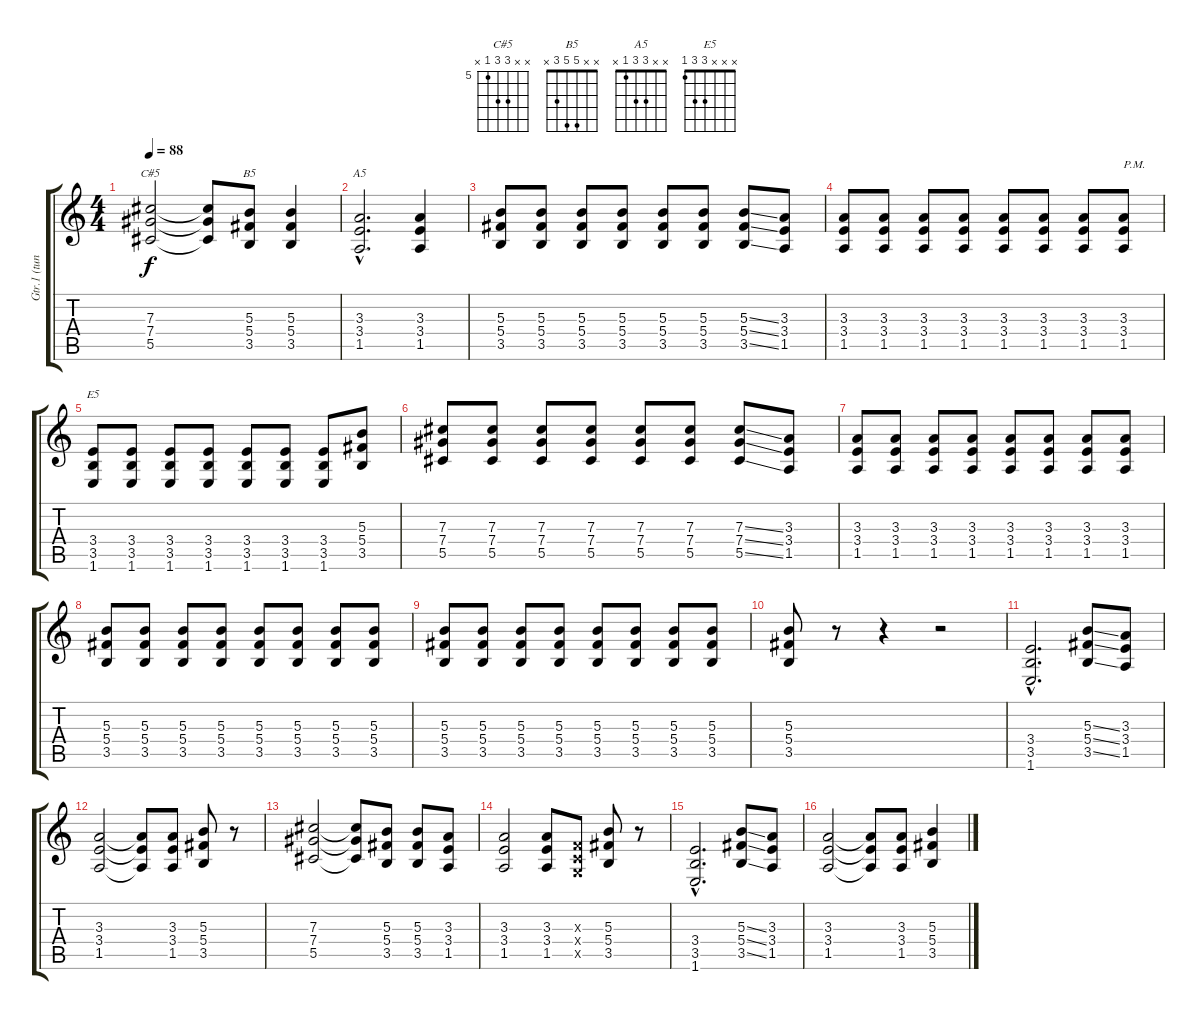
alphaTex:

\track ("Gtr.1 (tune dwn 1/2 step)" "Gtr.1 (tun") {instrument electricguitarclean}
\staff {score tabs}
\tuning (Eb4 Bb3 Gb3 Db3 Ab2 Eb2) {hide}
\chord ("C#5" x x 7 7 5 x) {firstfret 5}
\chord ("B5" x x 5 5 3 x)
\chord ("A5" x x 3 3 1 x)
\chord ("E5" x x x 3 3 1)
\ts (4 4)
\tempo 88
\clef g2
\ks c
(7.3 7.4 5.5).2{ch "C#5" dy f} (7.3{t} 7.4{t} 5.5{t}).8 (5.3 5.4 3.5).8{ch "B5"} (5.3 5.4 3.5).4 |
(3.3{hac} 3.4{hac} 1.5{hac}).2{d ch "A5"} (3.3 3.4 1.5).4 |
(5.3 5.4 3.5).8 (5.3 5.4 3.5).8 (5.3 5.4 3.5).8 (5.3 5.4 3.5).8 (5.3 5.4 3.5).8 (5.3 5.4 3.5).8 (5.3{ss} 5.4{ss} 3.5{ss}).8 (3.3 3.4 1.5).8 |
(3.3 3.4 1.5).8 (3.3 3.4 1.5).8 (3.3 3.4 1.5).8 (3.3 3.4 1.5).8 (3.3 3.4 1.5).8 (3.3 3.4 1.5).8 (3.3 3.4 1.5).8 (3.3 3.4 1.5).8{txt "P.M."} |
(3.4 3.5 1.6).8{ch "E5"} (3.4 3.5 1.6).8 (3.4 3.5 1.6).8 (3.4 3.5 1.6).8 (3.4 3.5 1.6).8 (3.4 3.5 1.6).8 (3.4 3.5 1.6).8 (5.3 5.4 3.5).8 |
(7.3 7.4 5.5).8 (7.3 7.4 5.5).8 (7.3 7.4 5.5).8 (7.3 7.4 5.5).8 (7.3 7.4 5.5).8 (7.3 7.4 5.5).8 (7.3{ss} 7.4{ss} 5.5{ss}).8 (3.3 3.4 1.5).8 |
(3.3 3.4 1.5).8 (3.3 3.4 1.5).8 (3.3 3.4 1.5).8 (3.3 3.4 1.5).8 (3.3 3.4 1.5).8 (3.3 3.4 1.5).8 (3.3 3.4 1.5).8 (3.3 3.4 1.5).8 |
(5.3 5.4 3.5).8 (5.3 5.4 3.5).8 (5.3 5.4 3.5).8 (5.3 5.4 3.5).8 (5.3 5.4 3.5).8 (5.3 5.4 3.5).8 (5.3 5.4 3.5).8 (5.3 5.4 3.5).8 |
(5.3 5.4 3.5).8 (5.3 5.4 3.5).8 (5.3 5.4 3.5).8 (5.3 5.4 3.5).8 (5.3 5.4 3.5).8 (5.3 5.4 3.5).8 (5.3 5.4 3.5).8 (5.3 5.4 3.5).8 |
(5.3 5.4 3.5).8 r.8 r.4 r.2 |
(3.4{hac} 3.5{hac} 1.6{hac}).2{d} (5.3{ss} 5.4{ss} 3.5{ss}).8 (3.3 3.4 1.5).8 |
(3.3 3.4 1.5).2 (3.3{t} 3.4{t} 1.5{t}).8 (3.3 3.4 1.5).8 (5.3 5.4 3.5).8 r.8 |
(7.3 7.4 5.5).2 (7.3{t} 7.4{t} 5.5{t}).8 (5.3 5.4 3.5).8 (5.3 5.4 3.5).8 (3.3 3.4 1.5).8 |
(3.3 3.4 1.5).2 (3.3 3.4 1.5).8 (-1.3{x} -1.4{x} -1.5{x}).8 (5.3 5.4 3.5).8 r.8 |
(3.4{hac} 3.5{hac} 1.6{hac}).2{d} (5.3{ss} 5.4{ss} 3.5{ss}).8 (3.3 3.4 1.5).8 |
(3.3 3.4 1.5).2 (3.3{t} 3.4{t} 1.5{t}).8 (3.3 3.4 1.5).8 (5.3 5.4 3.5).4
